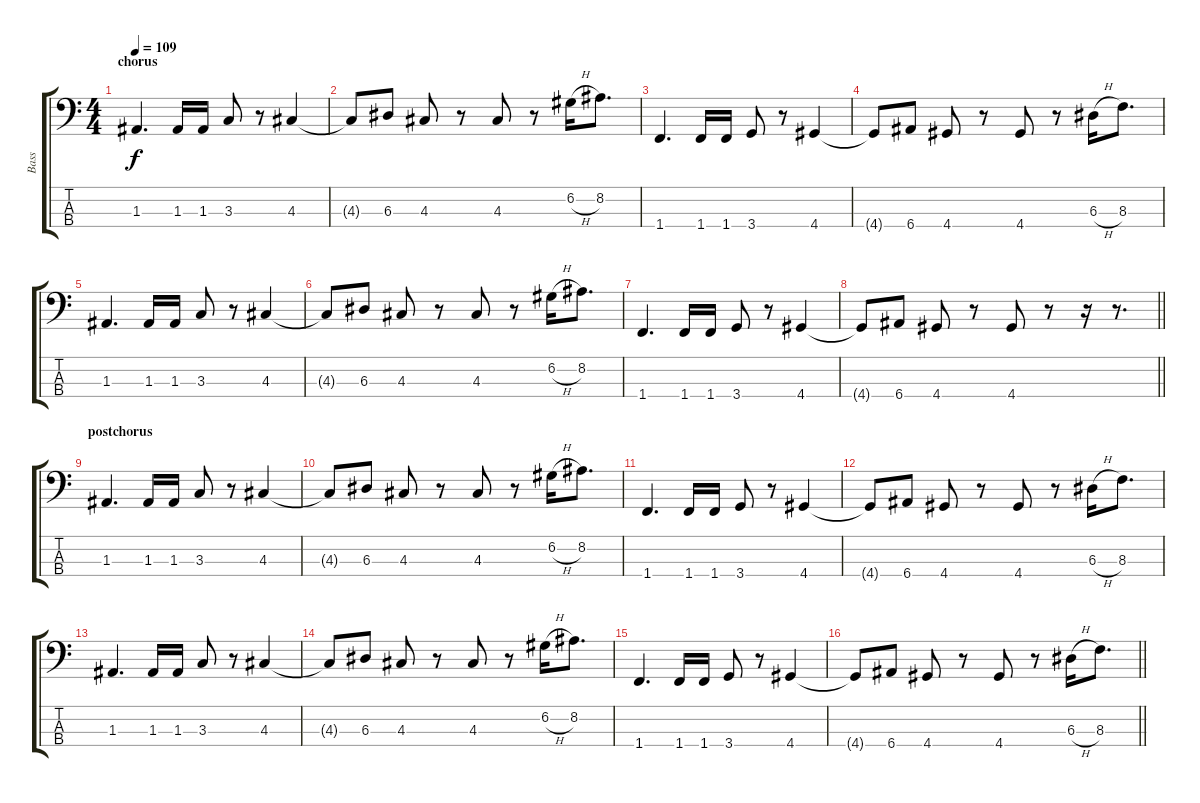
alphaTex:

\track ("Bass" "Bass") {instrument electricbassfinger}
\staff {score tabs}
\tuning (G2 D2 A1 E1) {hide}
\ts (4 4)
\section ("" "chorus")
\tempo 109
\clef f4
\ks c
1.3.4{d dy f} 1.3.16 1.3.16 3.3.8 r.8 4.3.4 |
4.3{t}.8 6.3.8 4.3.8 r.8 4.3.8 r.8 6.2{h}.16 8.2.8{d} |
1.4.4{d} 1.4.16 1.4.16 3.4.8 r.8 4.4.4 |
4.4{t}.8 6.4.8 4.4.8 r.8 4.4.8 r.8 6.3{h}.16 8.3.8{d} |
1.3.4{d} 1.3.16 1.3.16 3.3.8 r.8 4.3.4 |
4.3{t}.8 6.3.8 4.3.8 r.8 4.3.8 r.8 6.2{h}.16 8.2.8{d} |
1.4.4{d} 1.4.16 1.4.16 3.4.8 r.8 4.4.4 |
\barLineRight lightlight
4.4{t}.8 6.4.8 4.4.8 r.8 4.4.8 r.8 r.16 r.8{d} |
\section ("" "postchorus")
1.3.4{d} 1.3.16 1.3.16 3.3.8 r.8 4.3.4 |
4.3{t}.8 6.3.8 4.3.8 r.8 4.3.8 r.8 6.2{h}.16 8.2.8{d} |
1.4.4{d} 1.4.16 1.4.16 3.4.8 r.8 4.4.4 |
4.4{t}.8 6.4.8 4.4.8 r.8 4.4.8 r.8 6.3{h}.16 8.3.8{d} |
1.3.4{d} 1.3.16 1.3.16 3.3.8 r.8 4.3.4 |
4.3{t}.8 6.3.8 4.3.8 r.8 4.3.8 r.8 6.2{h}.16 8.2.8{d} |
1.4.4{d} 1.4.16 1.4.16 3.4.8 r.8 4.4.4 |
\barLineRight lightlight
4.4{t}.8 6.4.8 4.4.8 r.8 4.4.8 r.8 6.3{h}.16 8.3.8{d}
